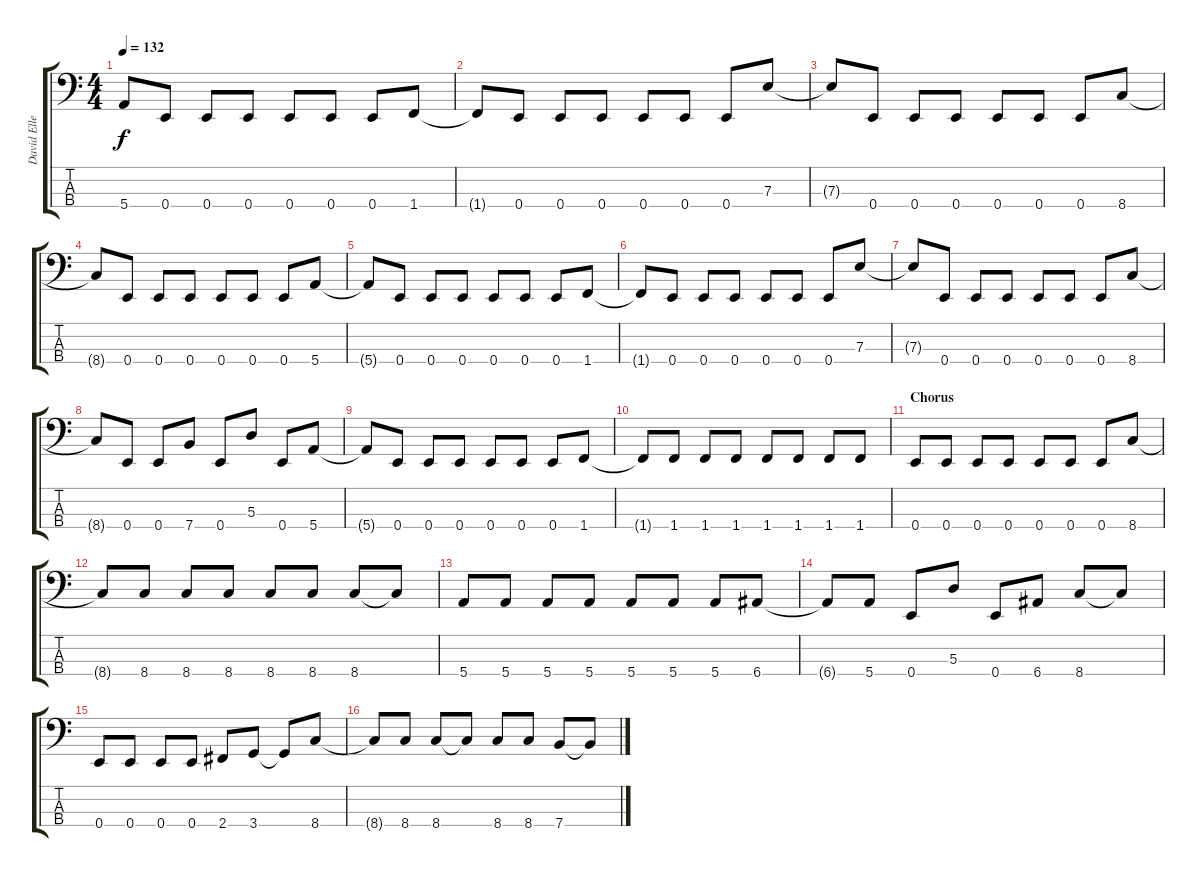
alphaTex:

\track ("David Ellefson (Bass)" "David Elle") {instrument electricbasspick}
\staff {score tabs}
\tuning (G2 D2 A1 E1) {hide}
\ts (4 4)
\tempo 132
\clef f4
\ks c
5.4{t}.8{dy f} 0.4.8 0.4.8 0.4.8 0.4.8 0.4.8 0.4.8 1.4.8 |
1.4{t}.8 0.4.8 0.4.8 0.4.8 0.4.8 0.4.8 0.4.8 7.3.8 |
7.3{t}.8 0.4.8 0.4.8 0.4.8 0.4.8 0.4.8 0.4.8 8.4.8 |
8.4{t}.8 0.4.8 0.4.8 0.4.8 0.4.8 0.4.8 0.4.8 5.4.8 |
5.4{t}.8 0.4.8 0.4.8 0.4.8 0.4.8 0.4.8 0.4.8 1.4.8 |
1.4{t}.8 0.4.8 0.4.8 0.4.8 0.4.8 0.4.8 0.4.8 7.3.8 |
7.3{t}.8 0.4.8 0.4.8 0.4.8 0.4.8 0.4.8 0.4.8 8.4.8 |
8.4{t}.8 0.4.8 0.4.8 7.4.8 0.4.8 5.3.8 0.4.8 5.4.8 |
5.4{t}.8 0.4.8 0.4.8 0.4.8 0.4.8 0.4.8 0.4.8 1.4.8 |
1.4{t}.8 1.4.8 1.4.8 1.4.8 1.4.8 1.4.8 1.4.8 1.4.8 |
\section ("" "Chorus")
0.4.8 0.4.8 0.4.8 0.4.8 0.4.8 0.4.8 0.4.8 8.4.8 |
8.4{t}.8 8.4.8 8.4.8 8.4.8 8.4.8 8.4.8 8.4.8 8.4{t}.8 |
5.4.8 5.4.8 5.4.8 5.4.8 5.4.8 5.4.8 5.4.8 6.4.8 |
6.4{t}.8 5.4.8 0.4.8 5.3.8 0.4.8 6.4.8 8.4.8 8.4{t}.8 |
0.4.8 0.4.8 0.4.8 0.4.8 2.4.8 3.4.8 3.4{t}.8 8.4.8 |
8.4{t}.8 8.4.8 8.4.8 8.4{t}.8 8.4.8 8.4.8 7.4.8 7.4{t}.8
